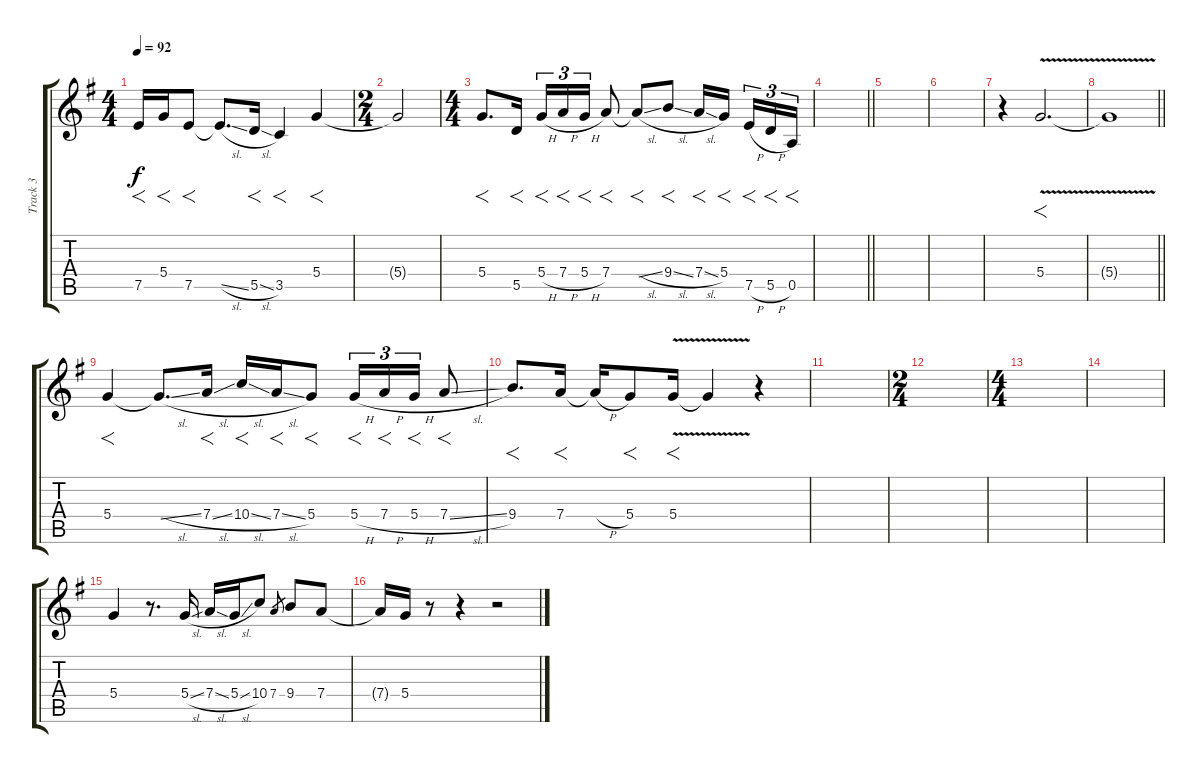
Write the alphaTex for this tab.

\track ("Track 3" "Track 3") {instrument electricguitarjazz}
\staff {score tabs}
\tuning (E4 B3 G3 D3 A2 E2) {hide}
\ts (4 4)
\tempo 92
\clef g2
\ks g
7.5.16{f dy f} 5.4.16{f} 7.5.8{f} 7.5{sl t}.8{d} 5.5{sl}.16{f} 3.5.4{f} 5.4.4{f} |
\ts (2 4)
5.4{t}.2 |
\ts (4 4)
5.4.8{f d} 5.5.16{f} 5.4{h}.16{f tu (3 2)} 7.4{h}.16{f tu (3 2)} 5.4{h}.16{f tu (3 2)} 7.4.8{f} 7.4{sl t}.8{f} 9.4{sl}.8{f} 7.4{sl}.16{f} 5.4.16{f beam splitsecondary} 7.5{h}.16{f tu (3 2)} 5.5{h}.16{f tu (3 2)} 0.5.16{f tu (3 2)} |
\barLineRight lightlight
|
|
|
r.4 5.4{v}.2{f d} |
\barLineRight lightlight
5.4{t}.1 |
5.4.4{f} 5.4{sl t}.8{d} 7.4{sl}.16{f} 10.4{sl}.16{f} 7.4{sl}.16{f} 5.4.8{f} 5.4{h}.16{f tu (3 2)} 7.4{h}.16{f tu (3 2)} 5.4{h}.16{f tu (3 2)} 7.4{sl}.8{f} |
9.4.8{f d} 7.4.16{f} 7.4{h t}.16 5.4.8{f} 5.4{v}.16{f} 5.4{t}.4 r.4 |
|
\ts (2 4)
|
\ts (4 4)
|
|
5.4.4 r.8{d} 5.4{sl}.16 7.4{sl}.16 5.4{sl}.16 10.4.8 7.4.8{gr} 9.4.8 7.4.8 |
7.4{t}.16 5.4.16 r.8 r.4 r.2
